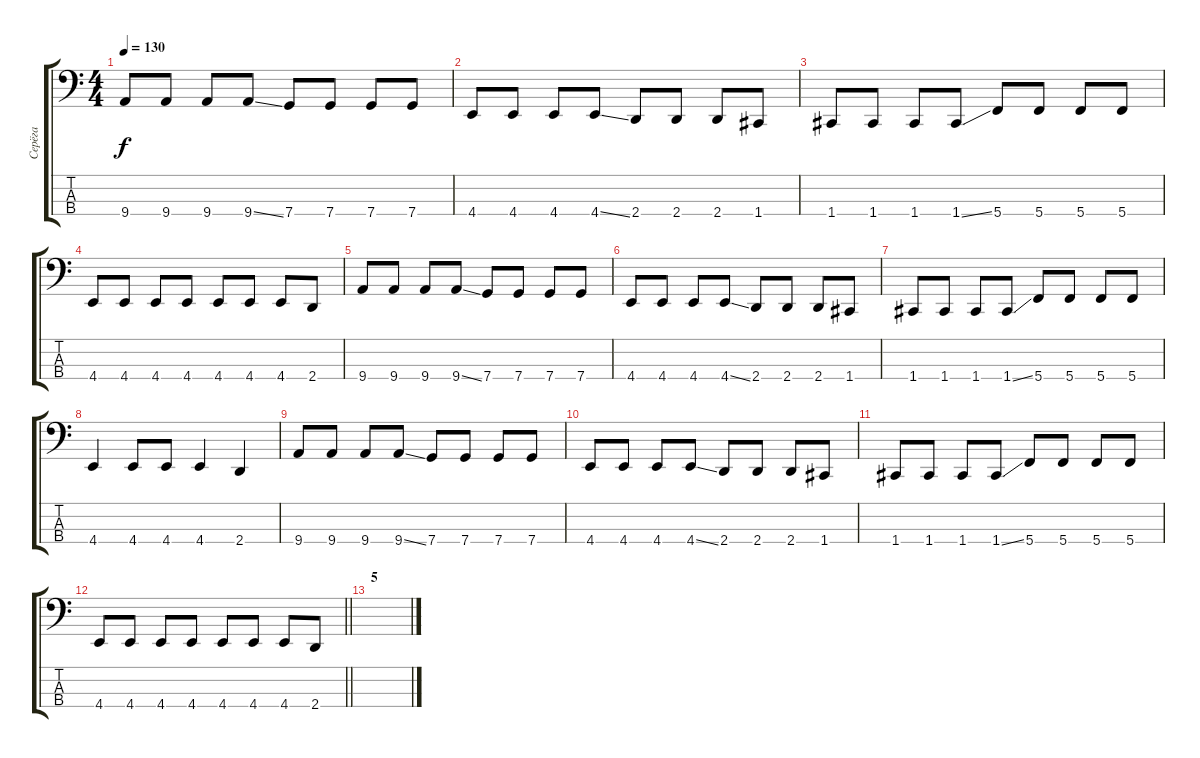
\track ("Серёга" "Серёга") {instrument electricbasspick}
\staff {score tabs}
\tuning (F2 C2 G1 C1) {hide}
\ts (4 4)
\tempo 130
\clef f4
\ks c
9.4.8{dy f} 9.4.8 9.4.8 9.4{ss}.8 7.4.8 7.4.8 7.4.8 7.4.8 |
4.4.8 4.4.8 4.4.8 4.4{ss}.8 2.4.8 2.4.8 2.4.8 1.4.8 |
1.4.8 1.4.8 1.4.8 1.4{ss}.8 5.4.8 5.4.8 5.4.8 5.4.8 |
4.4.8 4.4.8 4.4.8 4.4.8 4.4.8 4.4.8 4.4.8 2.4.8 |
9.4.8 9.4.8 9.4.8 9.4{ss}.8 7.4.8 7.4.8 7.4.8 7.4.8 |
4.4.8 4.4.8 4.4.8 4.4{ss}.8 2.4.8 2.4.8 2.4.8 1.4.8 |
1.4.8 1.4.8 1.4.8 1.4{ss}.8 5.4.8 5.4.8 5.4.8 5.4.8 |
4.4.4 4.4.8 4.4.8 4.4.4 2.4.4 |
9.4.8 9.4.8 9.4.8 9.4{ss}.8 7.4.8 7.4.8 7.4.8 7.4.8 |
4.4.8 4.4.8 4.4.8 4.4{ss}.8 2.4.8 2.4.8 2.4.8 1.4.8 |
1.4.8 1.4.8 1.4.8 1.4{ss}.8 5.4.8 5.4.8 5.4.8 5.4.8 |
\barLineRight lightlight
4.4.8 4.4.8 4.4.8 4.4.8 4.4.8 4.4.8 4.4.8 2.4.8 |
\section ("" "5")
